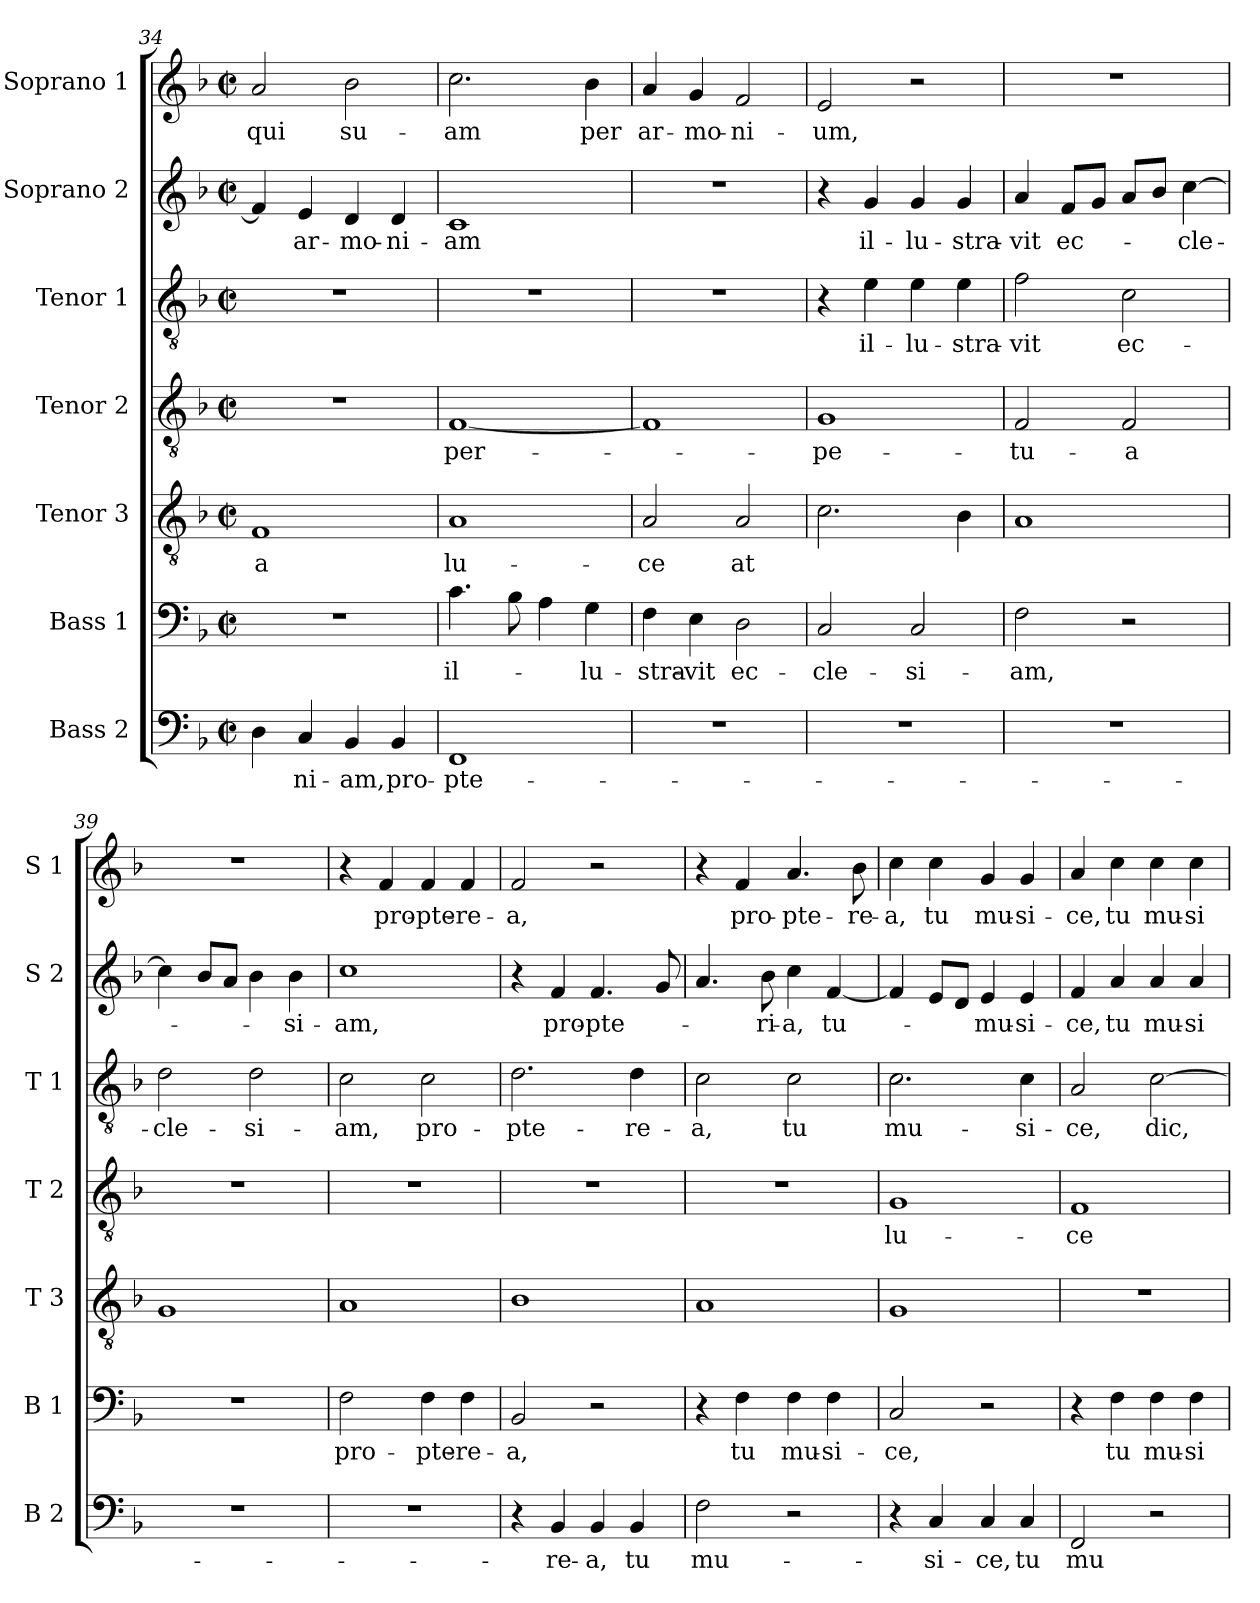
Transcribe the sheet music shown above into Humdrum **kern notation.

**kern	**text	**kern	**text	**kern	**text	**kern	**text	**kern	**text	**kern	**text	**kern	**text
*part7	*part7	*part6	*part6	*part5	*part5	*part4	*part4	*part3	*part3	*part2	*part2	*part1	*part1
*staff7	*staff7	*staff6	*staff6	*staff5	*staff5	*staff4	*staff4	*staff3	*staff3	*staff2	*staff2	*staff1	*staff1
*I"Bass 2	*	*I"Bass 1	*	*I"Tenor 3	*	*I"Tenor 2	*	*I"Tenor 1	*	*I"Soprano 2	*	*I"Soprano 1	*
*I'B 2	*	*I'B 1	*	*I'T 3	*	*I'T 2	*	*I'T 1	*	*I'S 2	*	*I'S 1	*
*clefF4	*	*clefF4	*	*clefGv2	*	*clefGv2	*	*clefGv2	*	*clefG2	*	*clefG2	*
*k[b-]	*	*k[b-]	*	*k[b-]	*	*k[b-]	*	*k[b-]	*	*k[b-]	*	*k[b-]	*
*F:	*	*F:	*	*F:	*	*F:	*	*F:	*	*F:	*	*F:	*
*M2/2	*	*M2/2	*	*M2/2	*	*M2/2	*	*M2/2	*	*M2/2	*	*M2/2	*
*met(c|)	*	*met(c|)	*	*met(c|)	*	*met(c|)	*	*met(c|)	*	*met(c|)	*	*met(c|)	*
=34	=34	=34	=34	=34	=34	=34	=34	=34	=34	=34	=34	=34	=34
4D\	.	1r	.	1F	-a	1r	.	1r	.	4f/]	.	2a/	qui
4C/	-ni-	.	.	.	.	.	.	.	.	4e/	ar-	.	.
4BB-/	-am,	.	.	.	.	.	.	.	.	4d/	-mo-	2b-\	su-
4BB-/	pro-	.	.	.	.	.	.	.	.	4d/	-ni-	.	.
=35	=35	=35	=35	=35	=35	=35	=35	=35	=35	=35	=35	=35	=35
1FF	-pte-	4.c\	il-	1A	lu-	[1F	per-	1r	.	1c	-am	2.cc\	-am
.	.	8B-\	.	.	.	.	.	.	.	.	.	.	.
.	.	4A\	.	.	.	.	.	.	.	.	.	.	.
.	.	4G\	-lu-	.	.	.	.	.	.	.	.	4b-\	per
=36	=36	=36	=36	=36	=36	=36	=36	=36	=36	=36	=36	=36	=36
1r	.	4F\	-stra-	2A/	-ce	1F]	.	1r	.	1r	.	4a/	ar-
.	.	4E\	-vit	.	.	.	.	.	.	.	.	4g/	-mo-
.	.	2D\	ec-	2A/	at	.	.	.	.	.	.	2f/	-ni-
!!LO:PB:g=z
=37	=37	=37	=37	=37	=37	=37	=37	=37	=37	=37	=37	=37	=37
1r	.	2C/	-cle-	2.c\	.	1G	-pe-	4r	.	4r	.	2e/	-um,
.	.	.	.	.	.	.	.	4e\	il-	4g/	il-	.	.
.	.	2C/	-si-	.	.	.	.	4e\	-lu-	4g/	-lu-	2r	.
.	.	.	.	4B-\	.	.	.	4e\	-stra-	4g/	-stra-	.	.
=38	=38	=38	=38	=38	=38	=38	=38	=38	=38	=38	=38	=38	=38
1r	.	2F\	-am,	1A	.	2F/	-tu-	2f\	-vit	4a/	-vit	1r	.
.	.	.	.	.	.	.	.	.	.	8f/L	ec-	.	.
.	.	.	.	.	.	.	.	.	.	8g/J	.	.	.
.	.	2r	.	.	.	2F/	-a	2c\	ec-	8a/L	.	.	.
.	.	.	.	.	.	.	.	.	.	8b-/J	.	.	.
.	.	.	.	.	.	.	.	.	.	[4cc\	-cle-	.	.
=39	=39	=39	=39	=39	=39	=39	=39	=39	=39	=39	=39	=39	=39
1r	.	1r	.	1G	.	1r	.	2d\	-cle-	4cc\]	.	1r	.
.	.	.	.	.	.	.	.	.	.	8b-/L	.	.	.
.	.	.	.	.	.	.	.	.	.	8a/J	.	.	.
.	.	.	.	.	.	.	.	2d\	-si-	4b-\	.	.	.
.	.	.	.	.	.	.	.	.	.	4b-\	-si-	.	.
=40	=40	=40	=40	=40	=40	=40	=40	=40	=40	=40	=40	=40	=40
1r	.	2F\	pro-	1A	.	1r	.	2c\	-am,	1cc	-am,	4r	.
.	.	.	.	.	.	.	.	.	.	.	.	4f/	pro-
.	.	4F\	-pte-	.	.	.	.	2c\	pro-	.	.	4f/	-pte-
.	.	4F\	-re-	.	.	.	.	.	.	.	.	4f/	-re-
=41	=41	=41	=41	=41	=41	=41	=41	=41	=41	=41	=41	=41	=41
4r	.	2BB-/	-a,	1B-	.	1r	.	2.d\	-pte-	4r	.	2f/	-a,
4BB-/	-re-	.	.	.	.	.	.	.	.	4f/	pro-	.	.
4BB-/	-a,	2r	.	.	.	.	.	.	.	4.f/	-pte-	2r	.
4BB-/	tu	.	.	.	.	.	.	4d\	-re-	.	.	.	.
.	.	.	.	.	.	.	.	.	.	8g/	.	.	.
=42	=42	=42	=42	=42	=42	=42	=42	=42	=42	=42	=42	=42	=42
2F\	mu-	4r	.	1A	.	1r	.	2c\	-a,	4.a/	.	4r	.
.	.	4F\	tu	.	.	.	.	.	.	.	.	4f/	pro-
.	.	.	.	.	.	.	.	.	.	8b-\	-ri-	.	.
2r	.	4F\	mu-	.	.	.	.	2c\	tu	4cc\	-a,	4.a/	-pte-
.	.	4F\	-si-	.	.	.	.	.	.	[4f/	tu-	.	.
.	.	.	.	.	.	.	.	.	.	.	.	8b-\	-re-
!!LO:LB:g=z
=43	=43	=43	=43	=43	=43	=43	=43	=43	=43	=43	=43	=43	=43
4r	.	2C/	-ce,	1G	.	1G	lu-	2.c\	mu-	4f/]	.	4cc\	-a,
4C/	-si-	.	.	.	.	.	.	.	.	8e/L	.	4cc\	tu
.	.	.	.	.	.	.	.	.	.	8d/J	.	.	.
4C/	-ce,	2r	.	.	.	.	.	.	.	4e/	-mu-	4g/	mu-
4C/	tu	.	.	.	.	.	.	4c\	-si-	4e/	-si-	4g/	-si-
=44	=44	=44	=44	=44	=44	=44	=44	=44	=44	=44	=44	=44	=44
2FF/	mu-	4r	.	1r	.	1F	-ce-	2A/	-ce,	4f/	-ce,	4a/	-ce,
.	.	4F\	tu	.	.	.	.	.	.	4a/	tu	4cc\	tu
2r	.	4F\	mu-	.	.	.	.	[2c\	dic,	4a/	mu-	4cc\	mu-
.	.	4F\	-si-	.	.	.	.	.	.	4a/	-si-	4cc\	-si-
=	=	=	=	=	=	=	=	=	=	=	=	=	=
*-	*-	*-	*-	*-	*-	*-	*-	*-	*-	*-	*-	*-	*-
